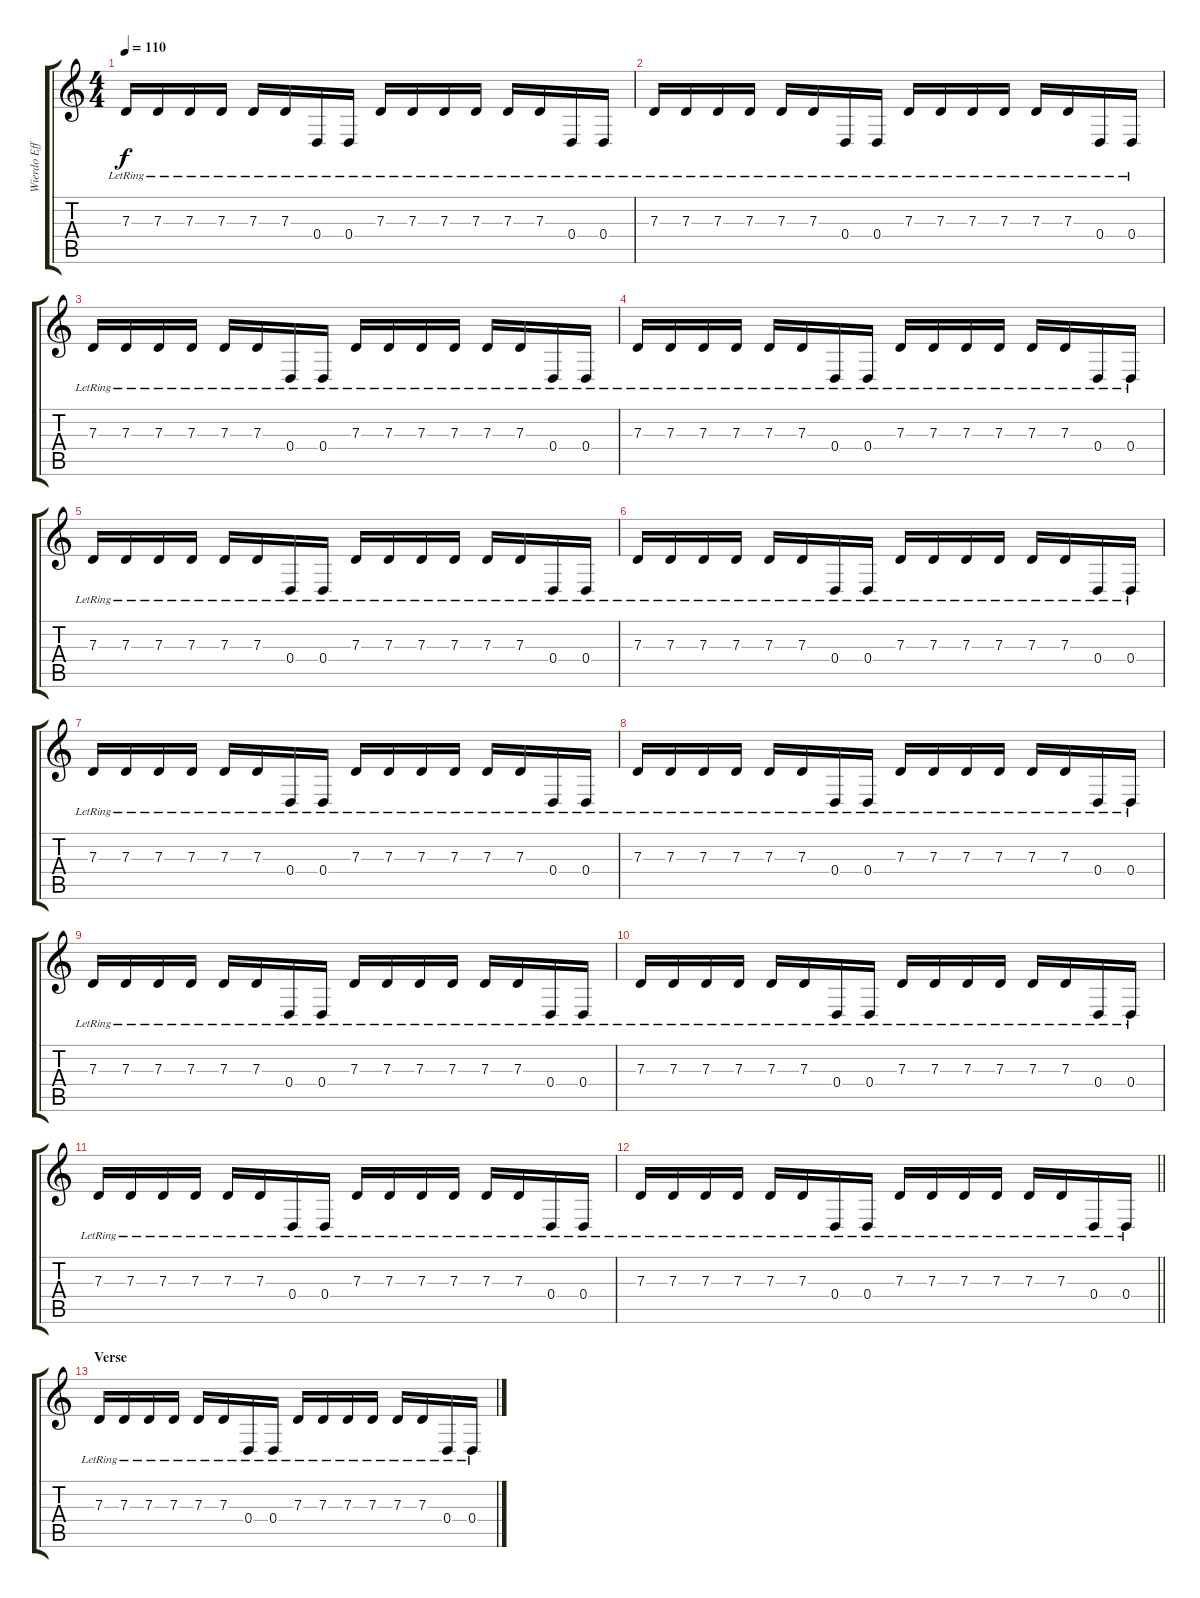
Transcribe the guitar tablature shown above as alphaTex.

\track ("Wierdo Effects 2" "Wierdo Eff") {instrument shamisen}
\staff {score tabs}
\tuning (E4 B3 G3 D3 A2 D2) {hide}
\ts (4 4)
\tempo 110
\clef g2
\ks c
7.3{lr}.16{dy f} 7.3{lr}.16 7.3{lr}.16 7.3{lr}.16 7.3{lr}.16 7.3{lr}.16 0.4{lr}.16 0.4{lr}.16 7.3{lr}.16 7.3{lr}.16 7.3{lr}.16 7.3{lr}.16 7.3{lr}.16 7.3{lr}.16 0.4{lr}.16 0.4{lr}.16 |
7.3{lr}.16 7.3{lr}.16 7.3{lr}.16 7.3{lr}.16 7.3{lr}.16 7.3{lr}.16 0.4{lr}.16 0.4{lr}.16 7.3{lr}.16 7.3{lr}.16 7.3{lr}.16 7.3{lr}.16 7.3{lr}.16 7.3{lr}.16 0.4{lr}.16 0.4{lr}.16 |
7.3{lr}.16 7.3{lr}.16 7.3{lr}.16 7.3{lr}.16 7.3{lr}.16 7.3{lr}.16 0.4{lr}.16 0.4{lr}.16 7.3{lr}.16 7.3{lr}.16 7.3{lr}.16 7.3{lr}.16 7.3{lr}.16 7.3{lr}.16 0.4{lr}.16 0.4{lr}.16 |
7.3{lr}.16 7.3{lr}.16 7.3{lr}.16 7.3{lr}.16 7.3{lr}.16 7.3{lr}.16 0.4{lr}.16 0.4{lr}.16 7.3{lr}.16 7.3{lr}.16 7.3{lr}.16 7.3{lr}.16 7.3{lr}.16 7.3{lr}.16 0.4{lr}.16 0.4{lr}.16 |
7.3{lr}.16 7.3{lr}.16 7.3{lr}.16 7.3{lr}.16 7.3{lr}.16 7.3{lr}.16 0.4{lr}.16 0.4{lr}.16 7.3{lr}.16 7.3{lr}.16 7.3{lr}.16 7.3{lr}.16 7.3{lr}.16 7.3{lr}.16 0.4{lr}.16 0.4{lr}.16 |
7.3{lr}.16 7.3{lr}.16 7.3{lr}.16 7.3{lr}.16 7.3{lr}.16 7.3{lr}.16 0.4{lr}.16 0.4{lr}.16 7.3{lr}.16 7.3{lr}.16 7.3{lr}.16 7.3{lr}.16 7.3{lr}.16 7.3{lr}.16 0.4{lr}.16 0.4{lr}.16 |
7.3{lr}.16 7.3{lr}.16 7.3{lr}.16 7.3{lr}.16 7.3{lr}.16 7.3{lr}.16 0.4{lr}.16 0.4{lr}.16 7.3{lr}.16 7.3{lr}.16 7.3{lr}.16 7.3{lr}.16 7.3{lr}.16 7.3{lr}.16 0.4{lr}.16 0.4{lr}.16 |
7.3{lr}.16 7.3{lr}.16 7.3{lr}.16 7.3{lr}.16 7.3{lr}.16 7.3{lr}.16 0.4{lr}.16 0.4{lr}.16 7.3{lr}.16 7.3{lr}.16 7.3{lr}.16 7.3{lr}.16 7.3{lr}.16 7.3{lr}.16 0.4{lr}.16 0.4{lr}.16 |
7.3{lr}.16 7.3{lr}.16 7.3{lr}.16 7.3{lr}.16 7.3{lr}.16 7.3{lr}.16 0.4{lr}.16 0.4{lr}.16 7.3{lr}.16 7.3{lr}.16 7.3{lr}.16 7.3{lr}.16 7.3{lr}.16 7.3{lr}.16 0.4{lr}.16 0.4{lr}.16 |
7.3{lr}.16 7.3{lr}.16 7.3{lr}.16 7.3{lr}.16 7.3{lr}.16 7.3{lr}.16 0.4{lr}.16 0.4{lr}.16 7.3{lr}.16 7.3{lr}.16 7.3{lr}.16 7.3{lr}.16 7.3{lr}.16 7.3{lr}.16 0.4{lr}.16 0.4{lr}.16 |
7.3{lr}.16 7.3{lr}.16 7.3{lr}.16 7.3{lr}.16 7.3{lr}.16 7.3{lr}.16 0.4{lr}.16 0.4{lr}.16 7.3{lr}.16 7.3{lr}.16 7.3{lr}.16 7.3{lr}.16 7.3{lr}.16 7.3{lr}.16 0.4{lr}.16 0.4{lr}.16 |
\barLineRight lightlight
7.3{lr}.16 7.3{lr}.16 7.3{lr}.16 7.3{lr}.16 7.3{lr}.16 7.3{lr}.16 0.4{lr}.16 0.4{lr}.16 7.3{lr}.16 7.3{lr}.16 7.3{lr}.16 7.3{lr}.16 7.3{lr}.16 7.3{lr}.16 0.4{lr}.16 0.4{lr}.16 |
\section ("" "Verse")
7.3{lr}.16{volume 0} 7.3{lr}.16 7.3{lr}.16 7.3{lr}.16 7.3{lr}.16 7.3{lr}.16 0.4{lr}.16 0.4{lr}.16 7.3{lr}.16 7.3{lr}.16 7.3{lr}.16 7.3{lr}.16 7.3{lr}.16 7.3{lr}.16 0.4{lr}.16 0.4{lr}.16
